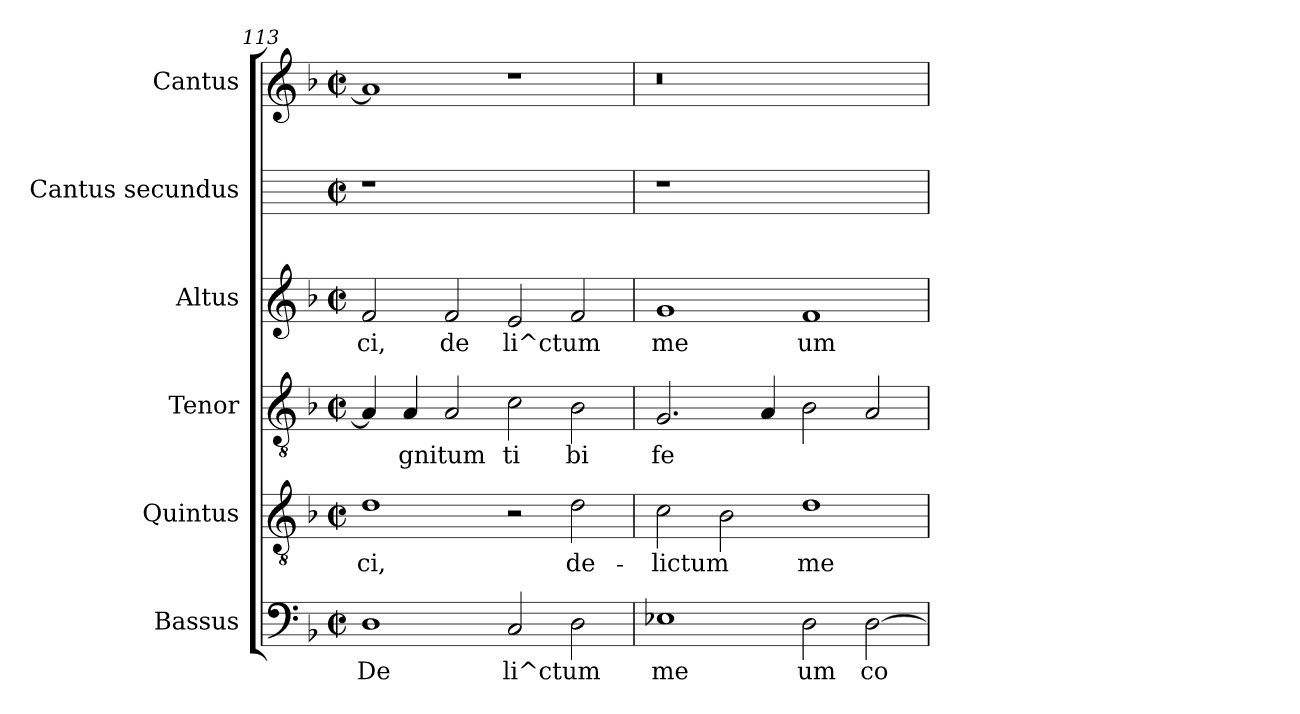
**kern	**text	**kern	**text	**kern	**text	**kern	**text	**kern	**kern	**text
*part6	*part6	*part5	*part5	*part4	*part4	*part3	*part3	*part2	*part1	*part1
*staff6	*staff6	*staff5	*staff5	*staff4	*staff4	*staff3	*staff3	*staff2	*staff1	*staff1
*I"Bassus	*	*I"Quintus	*	*I"Tenor	*	*I"Altus	*	*I"Cantus  secundus	*I"Cantus	*
*I'B	*	*I'Q	*	*I'T	*	*I'A	*	*	*I'C	*
*clefF4	*	*clefGv2	*	*clefGv2	*	*clefG2	*	*	*clefG2	*
*k[b-]	*	*k[b-]	*	*k[b-]	*	*k[b-]	*	*k[]	*k[b-]	*
*F:	*	*F:	*	*F:	*	*F:	*	*C:	*F:	*
*M2/2	*	*M2/2	*	*M2/2	*	*M2/2	*	*M2/2	*M2/2	*
*met(c|)	*	*met(c|)	*	*met(c|)	*	*met(c|)	*	*met(c|)	*met(c|)	*
=113	=113	=113	=113	=113	=113	=113	=113	=113	=113	=113
!	!LO:LY:b:cj	!	!LO:LY:b:cj	!	!LO:LY:b:cj	!	!LO:LY:b:cj	!	!	!LO:LY:b:cj
1D	De	1d	-ci,	4A/]	.	2f/	ci,	1r	1a]	.
!	!	!	!	!	!LO:LY:b:cj	!	!	!	!	!
.	.	.	.	4A/	gnitum	.	.	.	.	.
!	!	!	!	!	!LO:LY:b:cj	!	!LO:LY:b:cj	!	!	!
.	.	.	.	2A/	.	2f/	de	.	.	.
!	!LO:LY:b:cj	!	!	!	!LO:LY:b:cj	!	!LO:LY:b:cj	!	!	!
2C/	li^ctum	2r	.	2c\	ti	2e/	li^ctum	1ryy	1r	.
!	!LO:LY:b:cj	!	!LO:LY:b:cj	!	!LO:LY:b:cj	!	!LO:LY:b:cj	!	!	!
2D\	.	2d\	de-	2B-\	bi	2f/	.	.	.	.
!!LO:LB:g=z
=114	=114	=114	=114	=114	=114	=114	=114	=114	=114	=114
!	!LO:LY:b:cj	!	!LO:LY:b:cj	!	!LO:LY:b:cj	!	!LO:LY:b:cj	!	!	!
1E-X	me	2c\	-lictum	2.G/	fe	1g	me	1r	0r	.
!	!	!	!LO:LY:b:cj	!	!	!	!	!	!	!
.	.	2B-\	.	.	.	.	.	.	.	.
!	!	!	!	!	!LO:LY:b:cj	!	!	!	!	!
.	.	.	.	4A/	.	.	.	.	.	.
!	!LO:LY:b:cj	!	!LO:LY:b:cj	!	!LO:LY:b:cj	!	!LO:LY:b:cj	!	!	!
2D\	um	1d	me	2B-\	.	1f	um	1ryy	.	.
!	!LO:LY:b:cj	!	!	!	!LO:LY:b:cj	!	!	!	!	!
[>2D\	co	.	.	2A/	.	.	.	.	.	.
=	=	=	=	=	=	=	=	=	=	=
*-	*-	*-	*-	*-	*-	*-	*-	*-	*-	*-
